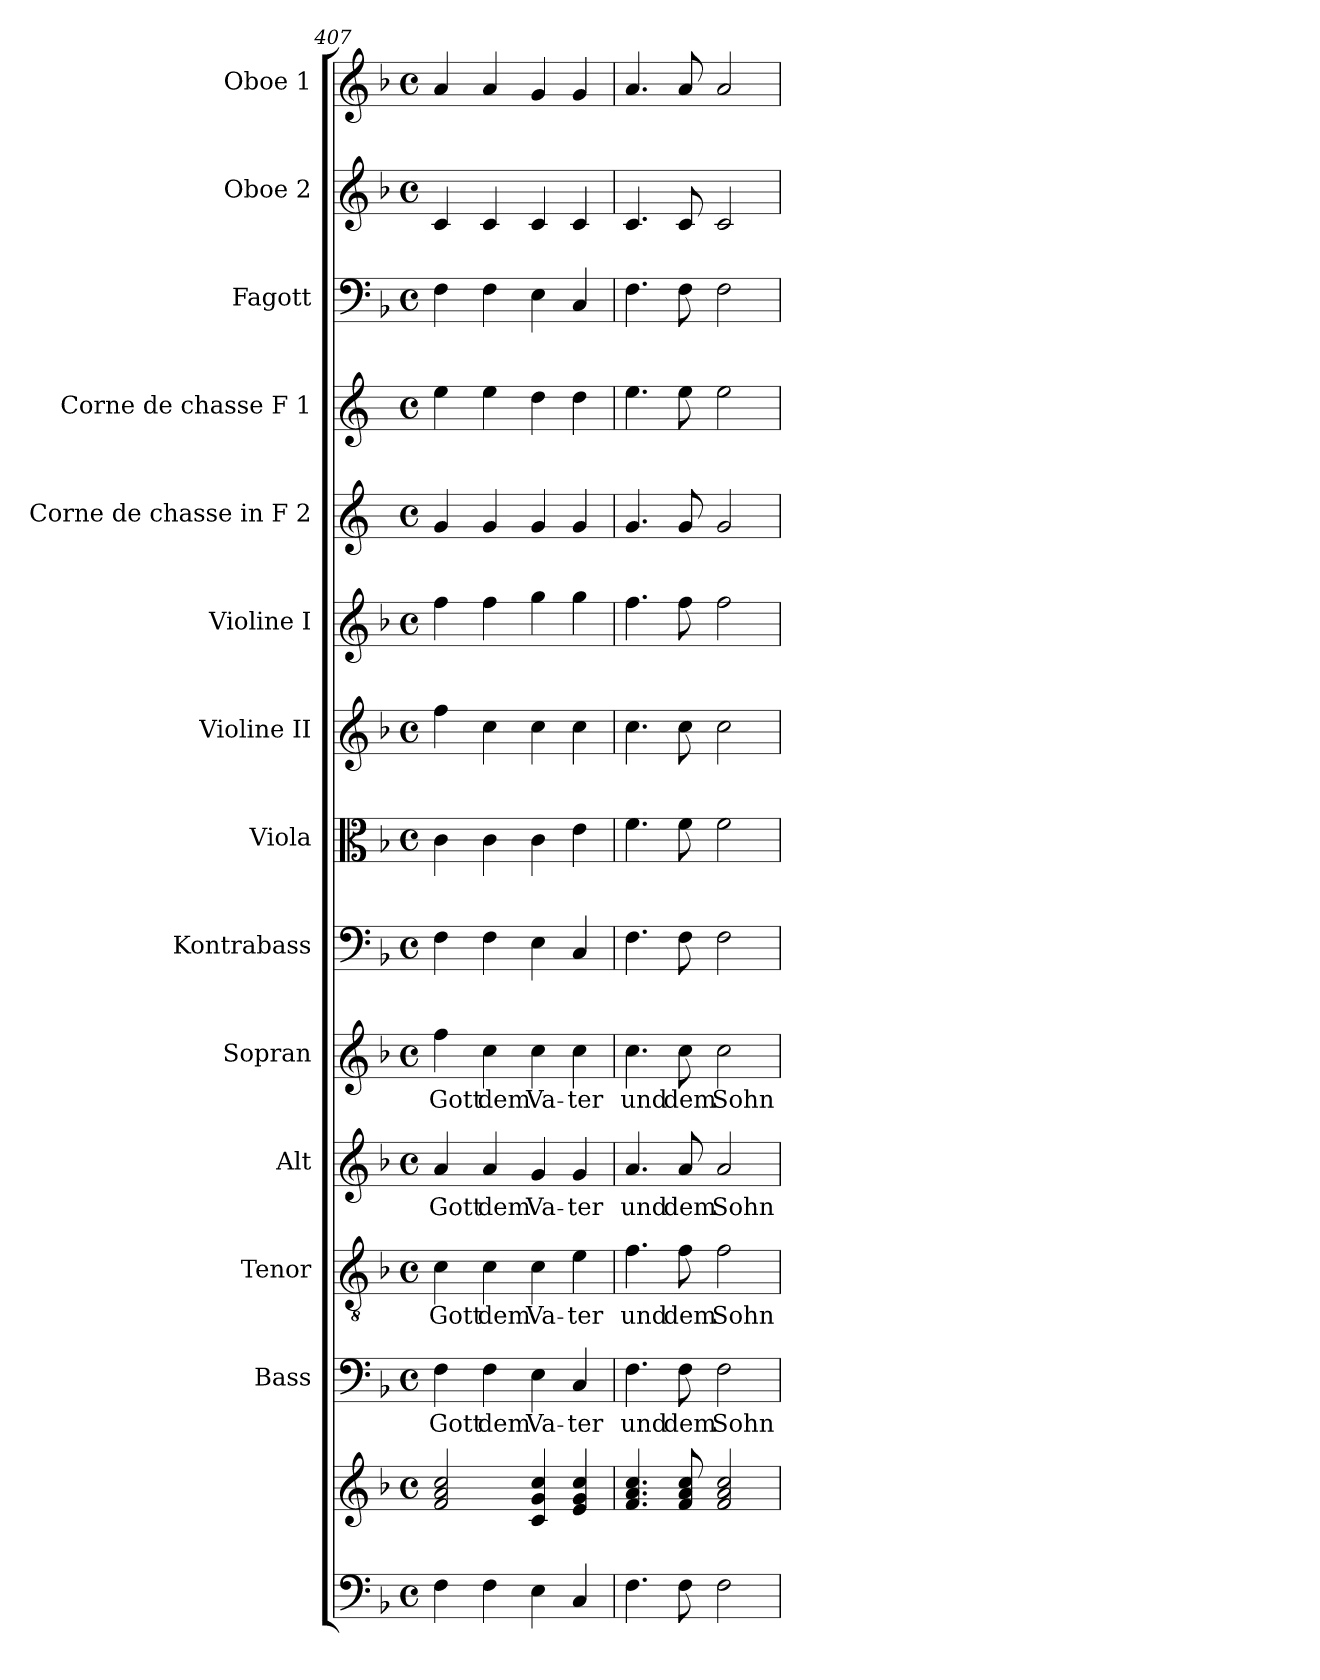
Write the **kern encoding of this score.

**kern	**kern	**kern	**text	**kern	**text	**kern	**text	**kern	**text	**kern	**kern	**kern	**kern	**kern	**kern	**kern	**kern	**kern
*part14	*part14	*part13	*part13	*part12	*part12	*part11	*part11	*part10	*part10	*part9	*part8	*part7	*part6	*part5	*part4	*part3	*part2	*part1
*staff15	*staff14	*staff13	*staff13	*staff12	*staff12	*staff11	*staff11	*staff10	*staff10	*staff9	*staff8	*staff7	*staff6	*staff5	*staff4	*staff3	*staff2	*staff1
*	*	*I"Bass	*	*I"Tenor	*	*I"Alt	*	*I"Sopran	*	*I"Kontrabass	*I"Viola	*I"Violine II	*I"Violine I	*I"Corne de chasse in F 2	*I"Corne de chasse F 1	*I"Fagott	*I"Oboe 2	*I"Oboe 1
*	*	*I'B.	*	*I'T.	*	*I'A.	*	*I'S.	*	*I'Kb.	*I'Vla.	*I'Vl. II	*I'Vl. I	*	*	*I'Fg.	*I'Ob. 2	*I'Ob. 1
*clefF4	*clefG2	*clefF4	*	*clefGv2	*	*clefG2	*	*clefG2	*	*clefF4	*clefC3	*clefG2	*clefG2	*clefG2	*clefG2	*clefF4	*clefG2	*clefG2
*	*	*	*	*	*	*	*	*	*	*ITrd7c12	*	*	*	*ITrd4c7	*ITrd4c7	*	*	*
*k[b-]	*k[b-]	*k[b-]	*	*k[b-]	*	*k[b-]	*	*k[b-]	*	*k[b-]	*k[b-]	*k[b-]	*k[b-]	*k[b-]	*k[b-]	*k[b-]	*k[b-]	*k[b-]
*F:	*F:	*F:	*	*F:	*	*F:	*	*F:	*	*F:	*F:	*F:	*F:	*F:	*F:	*F:	*F:	*F:
*M4/4	*M4/4	*M4/4	*	*M4/4	*	*M4/4	*	*M4/4	*	*M4/4	*M4/4	*M4/4	*M4/4	*M4/4	*M4/4	*M4/4	*M4/4	*M4/4
*met(c)	*met(c)	*met(c)	*	*met(c)	*	*met(c)	*	*met(c)	*	*met(c)	*met(c)	*met(c)	*met(c)	*met(c)	*met(c)	*met(c)	*met(c)	*met(c)
=407	=407	=407	=407	=407	=407	=407	=407	=407	=407	=407	=407	=407	=407	=407	=407	=407	=407	=407
!	!	!	!LO:LY:b	!	!LO:LY:b	!	!LO:LY:b	!	!LO:LY:b	!	!	!	!	!	!	!	!	!
4F\	2f/ 2a/ 2cc/	4F\	Gott	4c\	Gott	4a/	Gott	4ff\	Gott	4FF\	4c\	4ff\	4ff\	4c/	4a\	4F\	4c/	4a/
!	!	!	!LO:LY:b	!	!LO:LY:b	!	!LO:LY:b	!	!LO:LY:b	!	!	!	!	!	!	!	!	!
4F\	.	4F\	dem	4c\	dem	4a/	dem	4cc\	dem	4FF\	4c\	4cc\	4ff\	4c/	4a\	4F\	4c/	4a/
!	!	!	!LO:LY:b	!	!LO:LY:b	!	!LO:LY:b	!	!LO:LY:b	!	!	!	!	!	!	!	!	!
4E\	4c/ 4g/ 4cc/	4E\	Va-	4c\	Va-	4g/	Va-	4cc\	Va-	4EE\	4c\	4cc\	4gg\	4c/	4g\	4E\	4c/	4g/
!	!	!	!LO:LY:b	!	!LO:LY:b	!	!LO:LY:b	!	!LO:LY:b	!	!	!	!	!	!	!	!	!
4C/	4e/ 4g/ 4cc/	4C/	-ter	4e\	-ter	4g/	-ter	4cc\	-ter	4CC/	4e\	4cc\	4gg\	4c/	4g\	4C/	4c/	4g/
=408	=408	=408	=408	=408	=408	=408	=408	=408	=408	=408	=408	=408	=408	=408	=408	=408	=408	=408
!	!	!	!LO:LY:b	!	!LO:LY:b	!	!LO:LY:b	!	!LO:LY:b	!	!	!	!	!	!	!	!	!
4.F\	4.f/ 4.a/ 4.cc/	4.F\	und	4.f\	und	4.a/	und	4.cc\	und	4.FF\	4.f\	4.cc\	4.ff\	4.c/	4.a\	4.F\	4.c/	4.a/
!	!	!	!LO:LY:b	!	!LO:LY:b	!	!LO:LY:b	!	!LO:LY:b	!	!	!	!	!	!	!	!	!
8F\	8f/ 8a/ 8cc/	8F\	dem	8f\	dem	8a/	dem	8cc\	dem	8FF\	8f\	8cc\	8ff\	8c/	8a\	8F\	8c/	8a/
!	!	!	!LO:LY:b	!	!LO:LY:b	!	!LO:LY:b	!	!LO:LY:b	!	!	!	!	!	!	!	!	!
2F\	2f/ 2a/ 2cc/	2F\	Sohn	2f\	Sohn	2a/	Sohn	2cc\	Sohn	2FF\	2f\	2cc\	2ff\	2c/	2a\	2F\	2c/	2a/
=	=	=	=	=	=	=	=	=	=	=	=	=	=	=	=	=	=	=
*-	*-	*-	*-	*-	*-	*-	*-	*-	*-	*-	*-	*-	*-	*-	*-	*-	*-	*-
